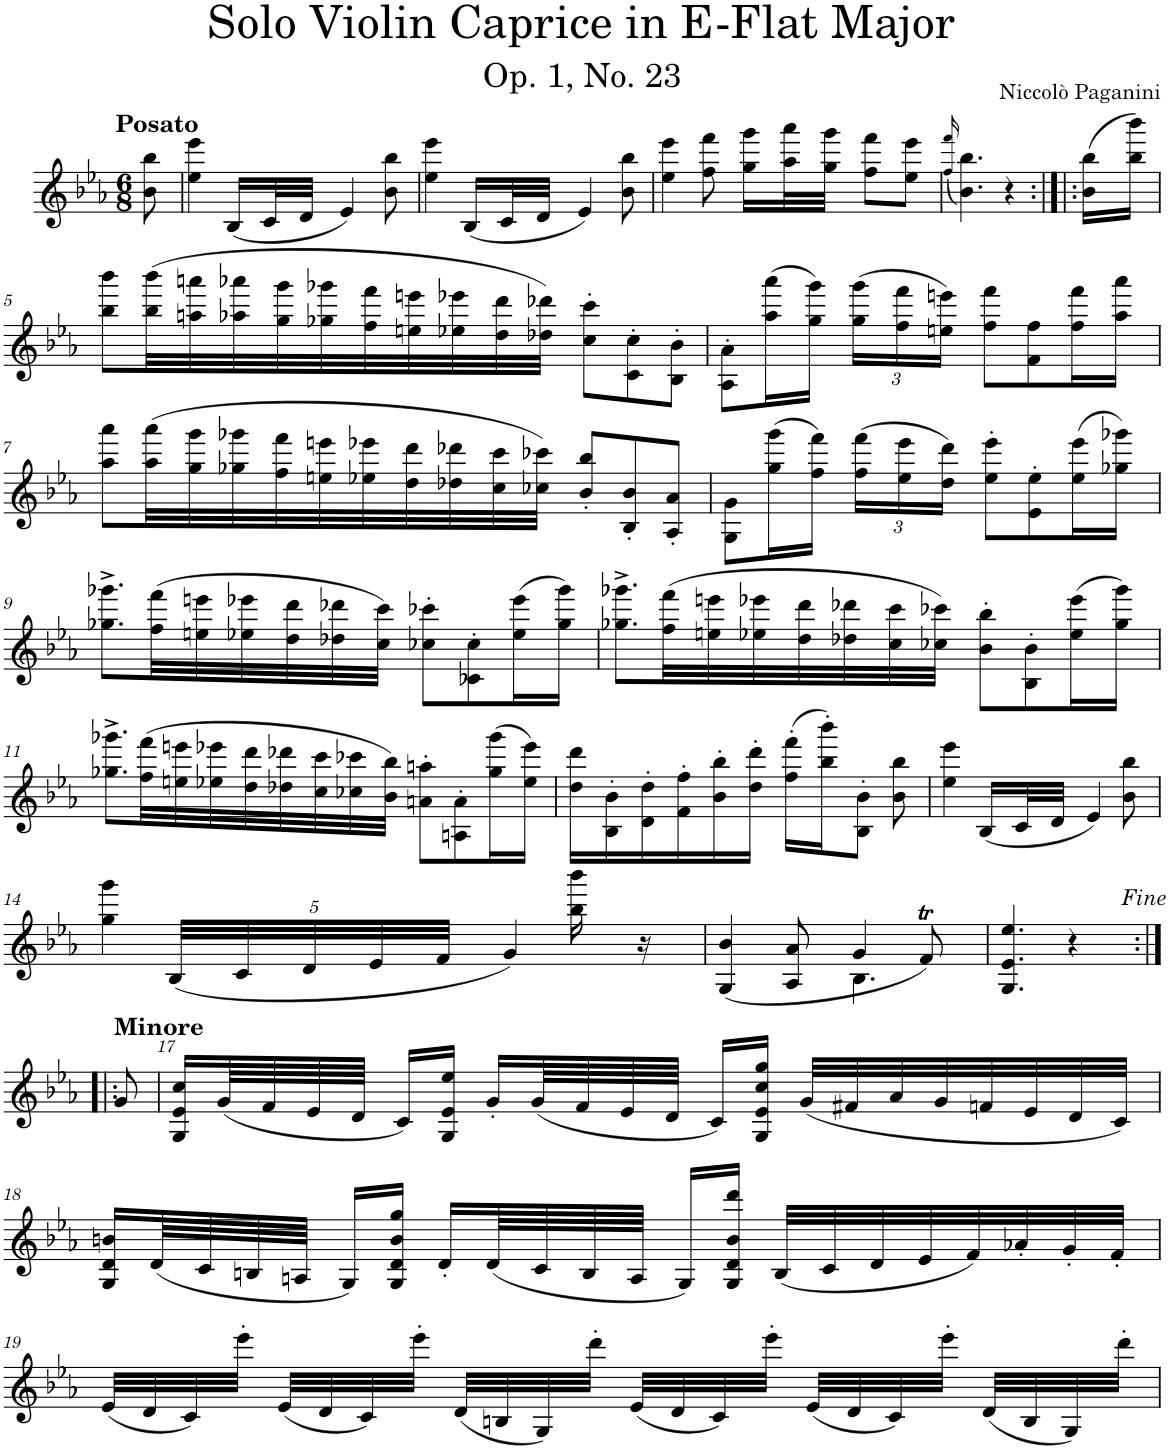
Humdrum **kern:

**kern
*part1
*staff1
*I"Violin
*I'Vln.
*clefG2
*k[b-e-a-]
*M6/8
=
!LO:TX:a:B:t=Posato
8b-\ 8bb-\
=1
4ee-\ 4eee-\
(16B-/LL
32c/L
32d/JJJ
4e-/)
8b-\ 8bb-\
=2
4ee-\ 4eee-\
(16B-/LL
32c/L
32d/JJJ
4e-/)
8b-\ 8bb-\
=3
4ee-\ 4eee-\
8ff\ 8fff\
16gg\ 16ggg\LL
32aa-\ 32aaa-\L
32gg\ 32ggg\JJJ
8ff\ 8fff\L
8ee-\ 8eee-\J
=4
(16qff/ 16qfff/
4.b-\ 4.bb-\)
4r
=4X1:|!|:
(16b-\ 16bb-\LL
16bb-\ 16bbb-\JJ)
!!LO:LB:g=z
=5
8bb-\ 8bbb-\L
*Xtuplet
(40bb-\ 40bbb-\LL
40aan\ 40aaan\
40aa-X\ 40aaa-X\
40gg\ 40ggg\
40gg-X\ 40ggg-X\
40ff\ 40fff\
40een\ 40eeen\
40ee-X\ 40eee-X\
40dd\ 40ddd\
40dd-X\ 40ddd-X\JJJ)
8cc\' 8ccc\'L
8c\' 8cc\'
8B-\' 8b-\'J
=6
8A-\' 8a-\'L
(16aa-\ 16aaa-\L
16gg\ 16ggg\JJ)
*tuplet
*Xbrackettup
(24gg\ 24ggg\LL
24ff\ 24fff\
24een\ 24eeen\JJ)
8ff\ 8fff\L
8f\ 8ff\
16ff\ 16fff\L
16aa-\ 16aaa-\JJ
!!LO:LB:g=z
=7
8aa-\ 8aaa-\L
*Xtuplet
(40aa-\ 40aaa-\LL
40gg\ 40ggg\
40gg-X\ 40ggg-X\
40ff\ 40fff\
40een\ 40eeen\
40ee-X\ 40eee-X\
40dd\ 40ddd\
40dd-X\ 40ddd-X\
40cc\ 40ccc\
40cc-X\ 40ccc-X\JJJ)
8b-/' 8bb-/'L
8B-/' 8b-/'
8A-/' 8a-/'J
=8
8G\ 8g\L
(16gg\ 16ggg\L
16ff\ 16fff\JJ)
*tuplet
(24ff\ 24fff\LL
24ee-\ 24eee-\
24dd\ 24ddd\JJ)
8ee-\' 8eee-\'L
8e-\' 8ee-\'
(16ee-\ 16eee-\L
16gg-X\ 16ggg-X\JJ)
!!LO:LB:g=z
=9
8.gg-X\^ 8.ggg-X\^L
(32ff\ 32fff\LL
32een\ 32eeen\
32ee-X\ 32eee-X\
32dd\ 32ddd\
32dd-X\ 32ddd-X\
32cc\ 32ccc\JJJ)
8cc-X\' 8ccc-X\'L
8c-X\' 8cc-\'
(16ee-\ 16eee-\L
16gg-\ 16ggg-\JJ)
=10
8.gg-X\^ 8.ggg-X\^L
(32ff\ 32fff\LL
32een\ 32eeen\
*Xtuplet
40ee-X\ 40eee-X\
40dd\ 40ddd\
40dd-X\ 40ddd-X\
40cc\ 40ccc\
40cc-X\ 40ccc-X\JJJ)
8b-\' 8bb-\'L
8B-\' 8b-\'
(16ee-\ 16eee-\L
16gg-\ 16ggg-\JJ)
!!LO:LB:g=z
=11
8.gg-X\^ 8.ggg-X\^L
(32ff\ 32fff\LL
32een\ 32eeen\
48ee-X\ 48eee-X\
48dd\ 48ddd\
48dd-X\ 48ddd-X\
48cc\ 48ccc\
48cc-X\ 48ccc-X\
48b-\ 48bb-\JJJ)
8an\' 8aan\'L
8An\' 8a\'
(16gg-\ 16ggg-\L
16ee-\ 16eee-\JJ)
=12
16dd\ 16ddd\LL
16B-\' 16b-\'
16d\' 16dd\'
16f\' 16ff\'
16b-\' 16bb-\'
16dd\' 16ddd\'JJ
(16ff\' 16fff\'LL
16bb-\' 16bbb-\'J)
8B-\' 8b-\'J
8b-\ 8bb-\
=13
4ee-\ 4eee-\
(16B-/LL
32c/L
32d/JJJ
4e-/)
8b-\ 8bb-\
!!LO:LB:g=z
=14
4gg\ 4ggg\
*tuplet
(40B-/LLL
40c/
40d/
40e-/
40f/JJJ
4g/)
16bb-\ 16bbb-\
16r
=15
*^
(<4G/ 4b-/	4.ryy
8A-/ 8a-/	.
4g/	4.B-\
8fT/)	.
*v	*v
=16
4.G/ 4.e-/ 4.ee-/
4r
!!LO:LB:g=z
=16X2:|!|:
!LO:TX:a:B:t=Minore
8g/
=17
16G/ 16e-/ 16cc/LL
(64g/LL
64f/
64e-/
64d/JJJJ
16c/LL)
16G/ 16e-/ 16ee-/JJ
16g'/LL
(64g/LL
64f/
64e-/
64d/JJJJ
16c/LL)
16G/ 16e-/ 16cc/ 16gg/JJ
(32g/LLL
32f#X/
32a-/
32g/
32fn/
32e-/
32d/
32c/JJJ)
!!LO:LB:g=z
=18
16G/ 16d/ 16bn/LL
(64d/LL
64c/
64Bn/
64An/JJJJ
16G/LL)
16G/ 16d/ 16b/ 16gg/JJ
16d'/LL
(64d/LL
64c/
64B/
64A/JJJJ
16G/LL)
16G/ 16d/ 16b/ 16ddd/JJ
(32B/LLL
32c/
32d/
32e-/
32f/)
32a-X'/
32g'/
32f'/JJJ
!!LO:LB:g=z
=19
(32e-/LLL
32d/
32c/)
32eee-'\JJJ
(32e-/LLL
32d/
32c/)
32eee-'\JJJ
(32d/LLL
32Bn/
32G/)
32ddd'\JJJ
(32e-/LLL
32d/
32c/)
32eee-'\JJJ
(32e-/LLL
32d/
32c/)
32eee-'\JJJ
(32d/LLL
32B/
32G/)
32ddd'\JJJ
=
*-
